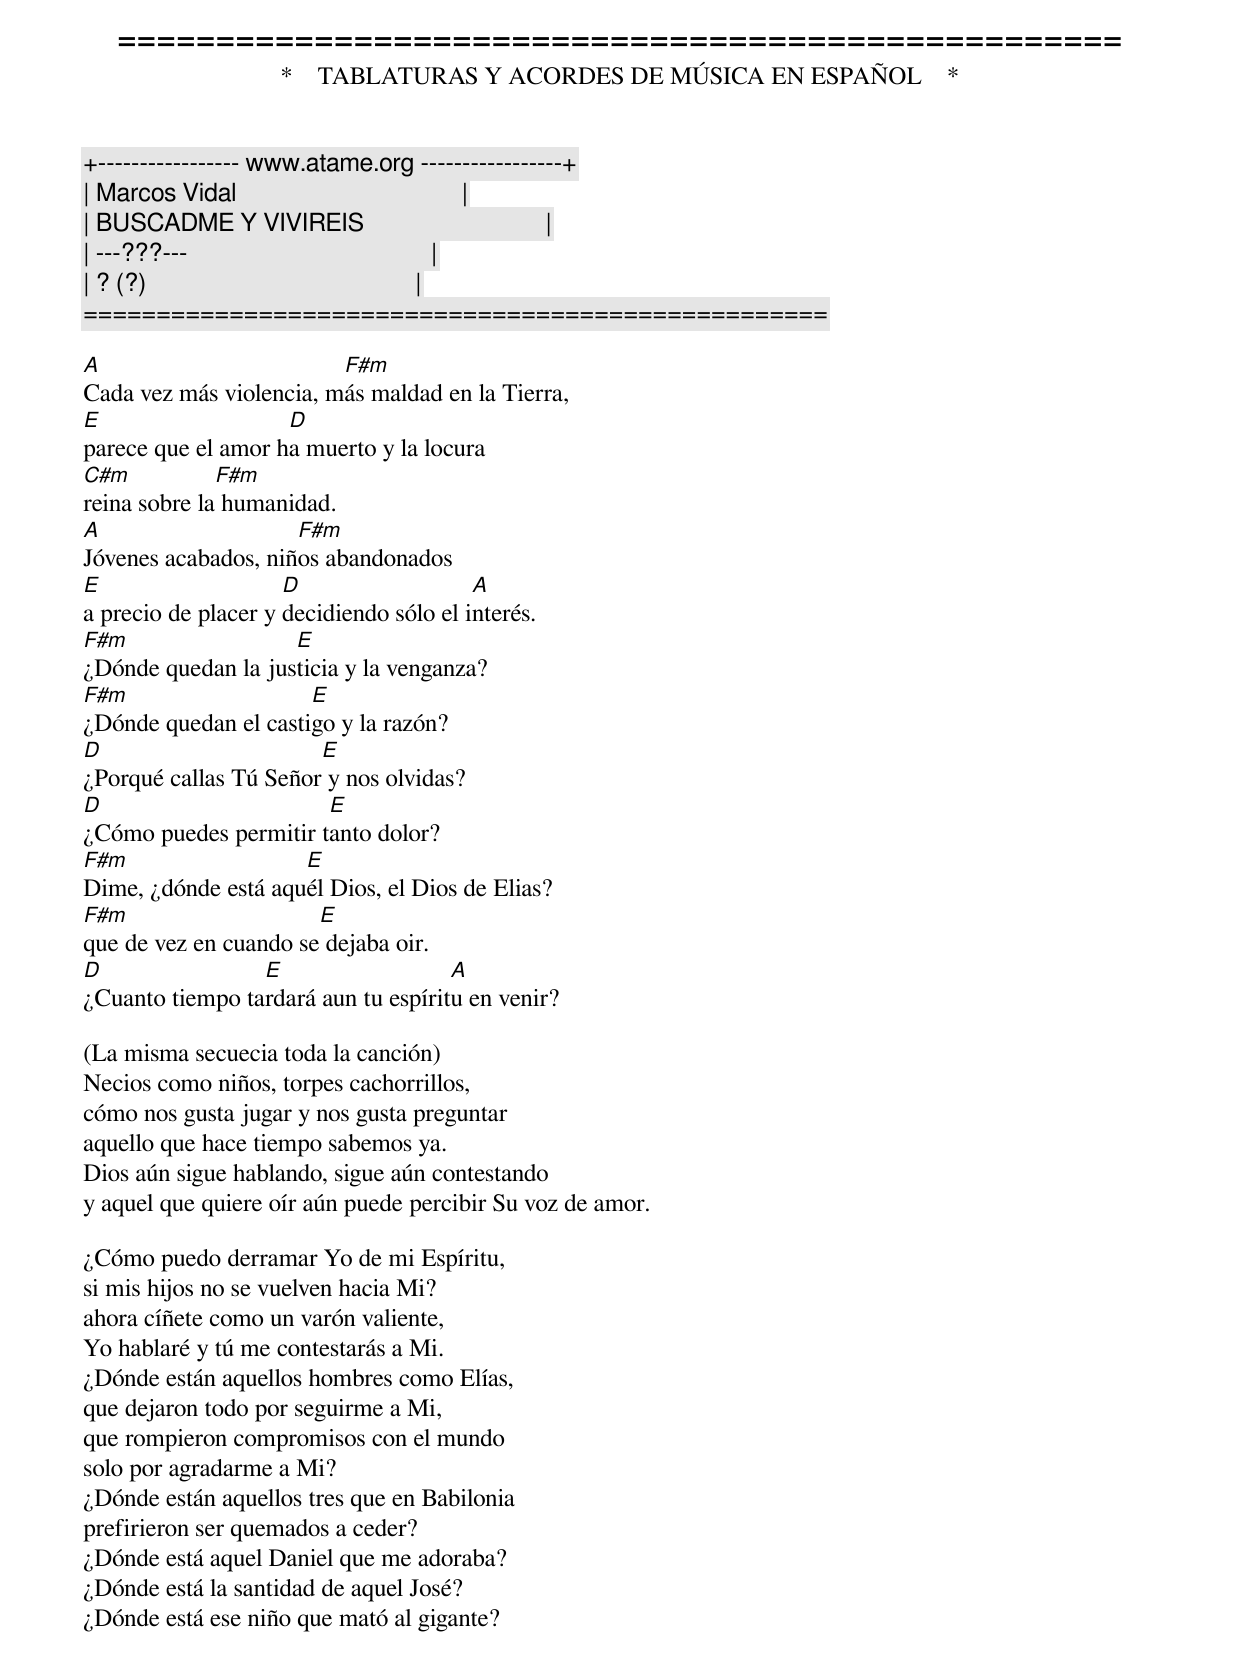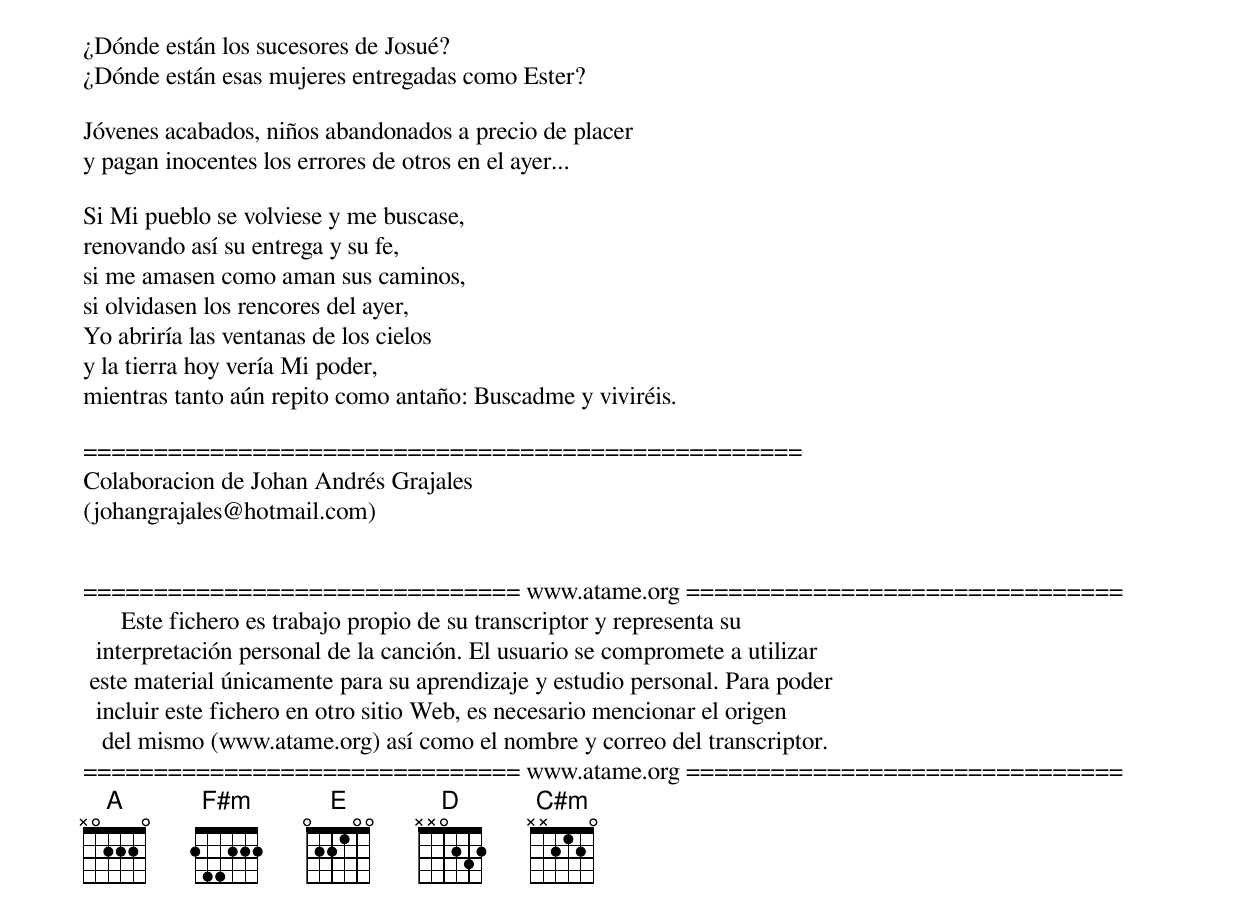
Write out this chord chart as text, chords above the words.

===================================================
*    TABLATURAS Y ACORDES DE MÚSICA EN ESPAÑOL    *
+----------------- www.atame.org -----------------+
| Marcos Vidal                                    |
| BUSCADME Y VIVIREIS                             |
| ---???---                                       |
| ? (?)                                           |
===================================================

A                        F#m
Cada vez más violencia, más maldad en la Tierra,
E                   D
parece que el amor ha muerto y la locura
C#m           F#m
reina sobre la humanidad.
A                    F#m
Jóvenes acabados, niños abandonados
E                    D                   A
a precio de placer y decidiendo sólo el interés.
F#m                 E
¿Dónde quedan la justicia y la venganza?
F#m                   E
¿Dónde quedan el castigo y la razón?
D                      E
¿Porqué callas Tú Señor y nos olvidas?
D                      E
¿Cómo puedes permitir tanto dolor?
F#m                  E
Dime, ¿dónde está aquél Dios, el Dios de Elias?
F#m                    E
que de vez en cuando se dejaba oir.
D                E                   A
¿Cuanto tiempo tardará aun tu espíritu en venir?

(La misma secuecia toda la canción)
Necios como niños, torpes cachorrillos,
cómo nos gusta jugar y nos gusta preguntar
aquello que hace tiempo sabemos ya.
Dios aún sigue hablando, sigue aún contestando
y aquel que quiere oír aún puede percibir Su voz de amor.

¿Cómo puedo derramar Yo de mi Espíritu,
si mis hijos no se vuelven hacia Mi?
ahora cíñete como un varón valiente,
Yo hablaré y tú me contestarás a Mi.
¿Dónde están aquellos hombres como Elías,
que dejaron todo por seguirme a Mi,
que rompieron compromisos con el mundo
solo por agradarme a Mi?
¿Dónde están aquellos tres que en Babilonia
prefirieron ser quemados a ceder?
¿Dónde está aquel Daniel que me adoraba?
¿Dónde está la santidad de aquel José?
¿Dónde está ese niño que mató al gigante?
¿Dónde están los sucesores de Josué?
¿Dónde están esas mujeres entregadas como Ester?

Jóvenes acabados, niños abandonados a precio de placer
y pagan inocentes los errores de otros en el ayer...

Si Mi pueblo se volviese y me buscase,
renovando así su entrega y su fe,
si me amasen como aman sus caminos,
si olvidasen los rencores del ayer,
Yo abriría las ventanas de los cielos
y la tierra hoy vería Mi poder,
mientras tanto aún repito como antaño: Buscadme y viviréis.

===================================================
Colaboracion de Johan Andrés Grajales
(johangrajales@hotmail.com)


=============================== www.atame.org ===============================
      Este fichero es trabajo propio de su transcriptor y representa su
  interpretación personal de la canción. El usuario se compromete a utilizar
 este material únicamente para su aprendizaje y estudio personal. Para poder
  incluir este fichero en otro sitio Web, es necesario mencionar el origen
   del mismo (www.atame.org) así como el nombre y correo del transcriptor.
=============================== www.atame.org ===============================
